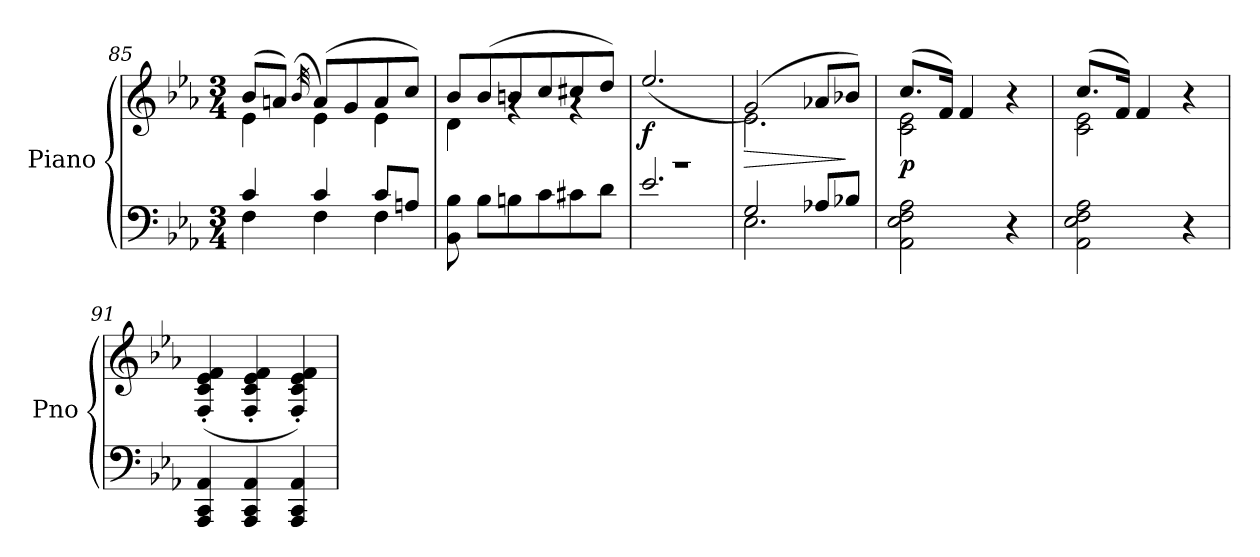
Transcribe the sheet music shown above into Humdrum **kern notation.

**kern	**kern	**dynam
*part1	*part1	*part1
*staff2	*staff1	*staff1/2
*I"Piano	*	*
*I'Pno	*	*
*clefF4	*clefG2	*
*k[b-e-a-]	*k[b-e-a-]	*
*M3/4	*M3/4	*
=85	=85	=85
*^	*^	*
4c/	4F\	(8b-/L	4e-\	.
.	.	8an/J)	.	.
.	.	(32qb-/	.	.
4c/	4F\	(8a/L)	4e-\	.
.	.	8g/	.	.
8c/L	4F\	8a/	4e-\	.
8An/J	.	8cc/J)	.	.
*v	*v	*	*	*
=86	=86	=86	=86
!	!	!	!LO:DY:b
8BB-\ 8B-\	8b-/L	4d\	other-dynamics
8B-\L	(8b-/	.	.
8Bn\	8bn/	4rg	.
8c\	8cc/	.	.
8c#X\	8cc#X/	4rg	.
8d\J	8dd/J)	.	.
*	*v	*v	*
=87	=87	=87
*^	*	*
!	!	!	!LO:DY:b
2.r	2.e-/	(>2.ee-/	f
=88	=88	=88	=88
!	!	!	!LO:HP:b
*	*	*^	*
2G/	2.E-\	(2g/)	2.e-\	>
8A-X/L	.	8a-X/L	.	.
8B-X/J	.	8b-X/J)	.	]
*v	*v	*	*	*
!!LO:LB:g=z	!!
=89	=89	=89	=89
!	!	!	!LO:DY:b
2AA-\ 2E-\ 2F\ 2A-\	(8.cc/L	2c\ 2e-\	p
.	16f/Jk)	.	.
.	4f/	.	.
4r	4r	4ryy	.
=90	=90	=90	=90
2AA-\ 2E-\ 2F\ 2A-\	(8.cc/L	2c\ 2e-\	.
.	16f/Jk)	.	.
.	4f/	.	.
4r	4r	4ryy	.
=91	=91	=91	=91
!	!LO:TX:a:Bi:t=ritard.	!	!
*	*v	*v	*
4AAA-/ 4CC/ 4AA-/	(4F/' 4c/' 4e-/' 4f/'	.
4AAA-/ 4CC/ 4AA-/	4F/' 4c/' 4e-/' 4f/'	.
4AAA-/ 4CC/ 4AA-/	4F/' 4c/' 4e-/' 4f/')	.
=	=	=
*-	*-	*-
